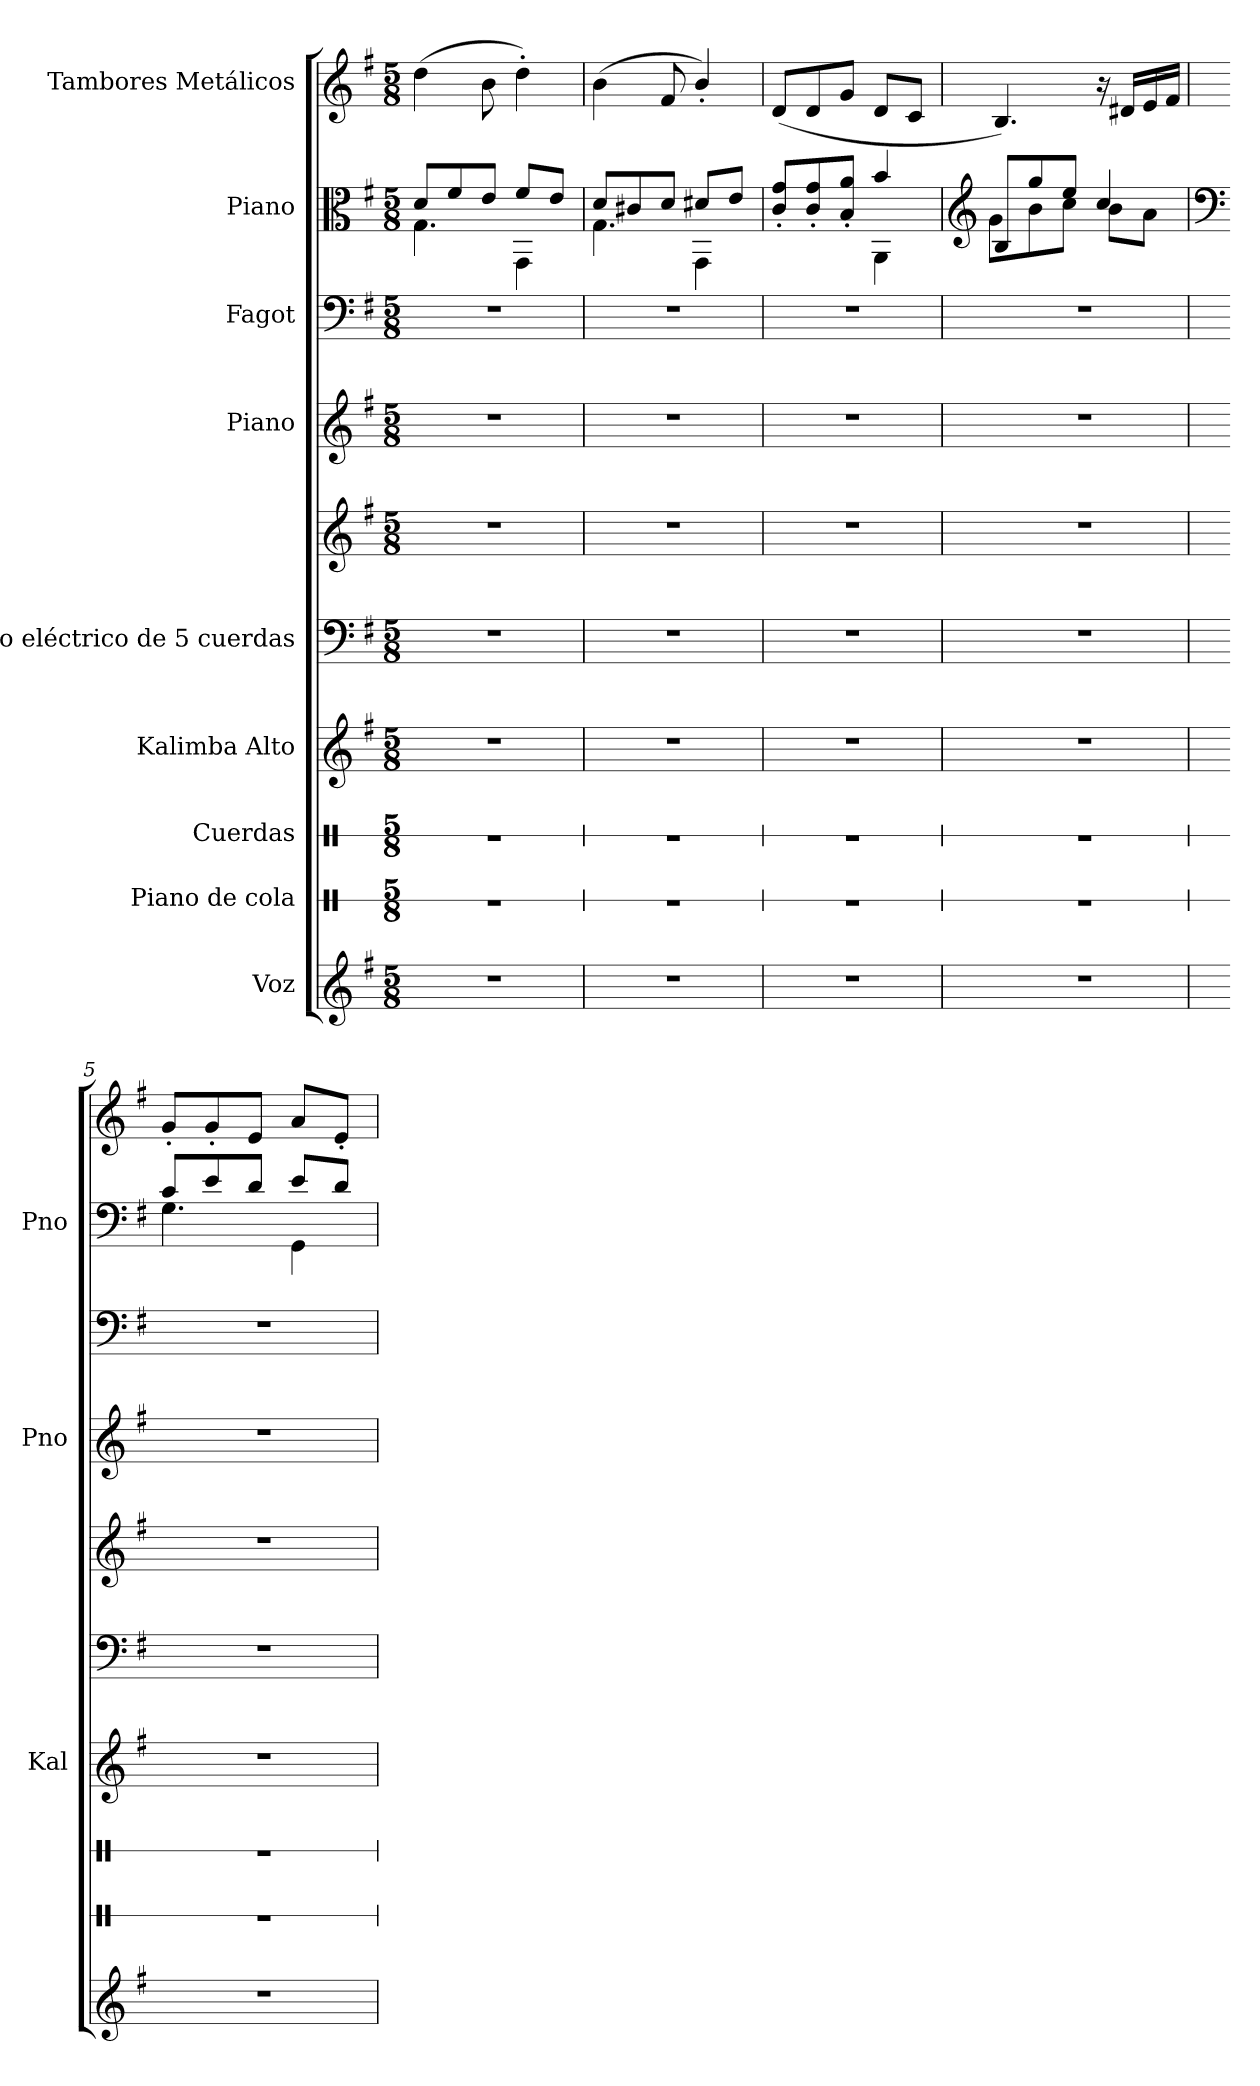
**kern	**kern	**kern	**kern	**kern	**kern	**kern	**kern	**kern	**kern
*part9	*part8	*part7	*part6	*part5	*part5	*part4	*part3	*part2	*part1
*staff10	*staff9	*staff8	*staff7	*staff6	*staff5	*staff4	*staff3	*staff2	*staff1
*I"Voz	*I"Piano de cola	*I"Cuerdas	*I"Kalimba Alto	*I"Bajo eléctrico de 5 cuerdas	*	*I"Piano	*I"Fagot	*I"Piano	*I"Tambores Metálicos
*	*	*	*I'Kal	*	*	*I'Pno	*	*I'Pno	*
*stria5	*stria1	*stria1	*stria5	*stria5	*stria5	*stria5	*stria5	*	*
*clefG2	*clefX	*clefX	*clefG2	*clefF4	*clefG2	*clefG2	*clefF4	*clefC3	*clefG2
*	*	*	*	*ITrd7c12	*ITrd7c12	*	*	*	*
*k[f#]	*k[]	*k[]	*k[f#]	*k[f#]	*k[f#]	*k[f#]	*k[f#]	*k[f#]	*k[f#]
*M5/8	*M5/8	*M5/8	*M5/8	*M5/8	*M5/8	*M5/8	*M5/8	*M5/8	*M5/8
=1	=1	=1	=1	=1	=1	=1	=1	=1	=1
*	*	*	*	*	*	*	*	*^	*
8%5r	8%5r	8%5r	8%5r	8%5r	8%5r	8%5r	8%5r	8d/L	4.G\	(>4dd\
.	.	.	.	.	.	.	.	8f#/	.	.
.	.	.	.	.	.	.	.	8e/J	.	8b\
.	.	.	.	.	.	.	.	8f#/L	4GG\	4dd'<\)
.	.	.	.	.	.	.	.	8e/J	.	.
=2	=2	=2	=2	=2	=2	=2	=2	=2	=2	=2
8%5r	8%5r	8%5r	8%5r	8%5r	8%5r	8%5r	8%5r	8d/L	4.G\	(>4b\
.	.	.	.	.	.	.	.	8c#X/	.	.
.	.	.	.	.	.	.	.	8d/J	.	8f#/
.	.	.	.	.	.	.	.	8d#X/L	4GG\	4b'</)
.	.	.	.	.	.	.	.	8e/J	.	.
=3	=3	=3	=3	=3	=3	=3	=3	=3	=3	=3
8%5r	8%5r	8%5r	8%5r	8%5r	8%5r	8%5r	8%5r	8c/' 8g/'L	4.ryy	(<8d/L
.	.	.	.	.	.	.	.	8c/' 8g/'	.	8d/
.	.	.	.	.	.	.	.	8B/' 8a/'J	.	8g/J
.	.	.	.	.	.	.	.	4b/	4AA\	8d/L
.	.	.	.	.	.	.	.	.	.	8c/J
=4	=4	=4	=4	=4	=4	=4	=4	=4	=4	=4
*	*	*	*	*	*	*	*	*clefG2	*	*
8%5r	8%5r	8%5r	8%5r	8%5r	8%5r	8%5r	8%5r	8B/L	8g\L	4.B/)
.	.	.	.	.	.	.	.	8gg/	8b\	.
.	.	.	.	.	.	.	.	8ee/J	8cc\J	.
.	.	.	.	.	.	.	.	4cc/	8b\L	16r
.	.	.	.	.	.	.	.	.	.	16d#X/LL
.	.	.	.	.	.	.	.	.	8a\J	16e/
.	.	.	.	.	.	.	.	.	.	16f#/JJ
=5	=5	=5	=5	=5	=5	=5	=5	=5	=5	=5
*	*	*	*	*	*	*	*	*clefF4	*	*
8%5r	8%5r	8%5r	8%5r	8%5r	8%5r	8%5r	8%5r	8c/L	4.G\	8g'>/L
.	.	.	.	.	.	.	.	8e/	.	8g'>/
.	.	.	.	.	.	.	.	8d/J	.	8e/J
.	.	.	.	.	.	.	.	8e/L	4GG\	8a/L
.	.	.	.	.	.	.	.	8d/J	.	8e'>/J
*	*	*	*	*	*	*	*	*v	*v	*
=	=	=	=	=	=	=	=	=	=
*-	*-	*-	*-	*-	*-	*-	*-	*-	*-
